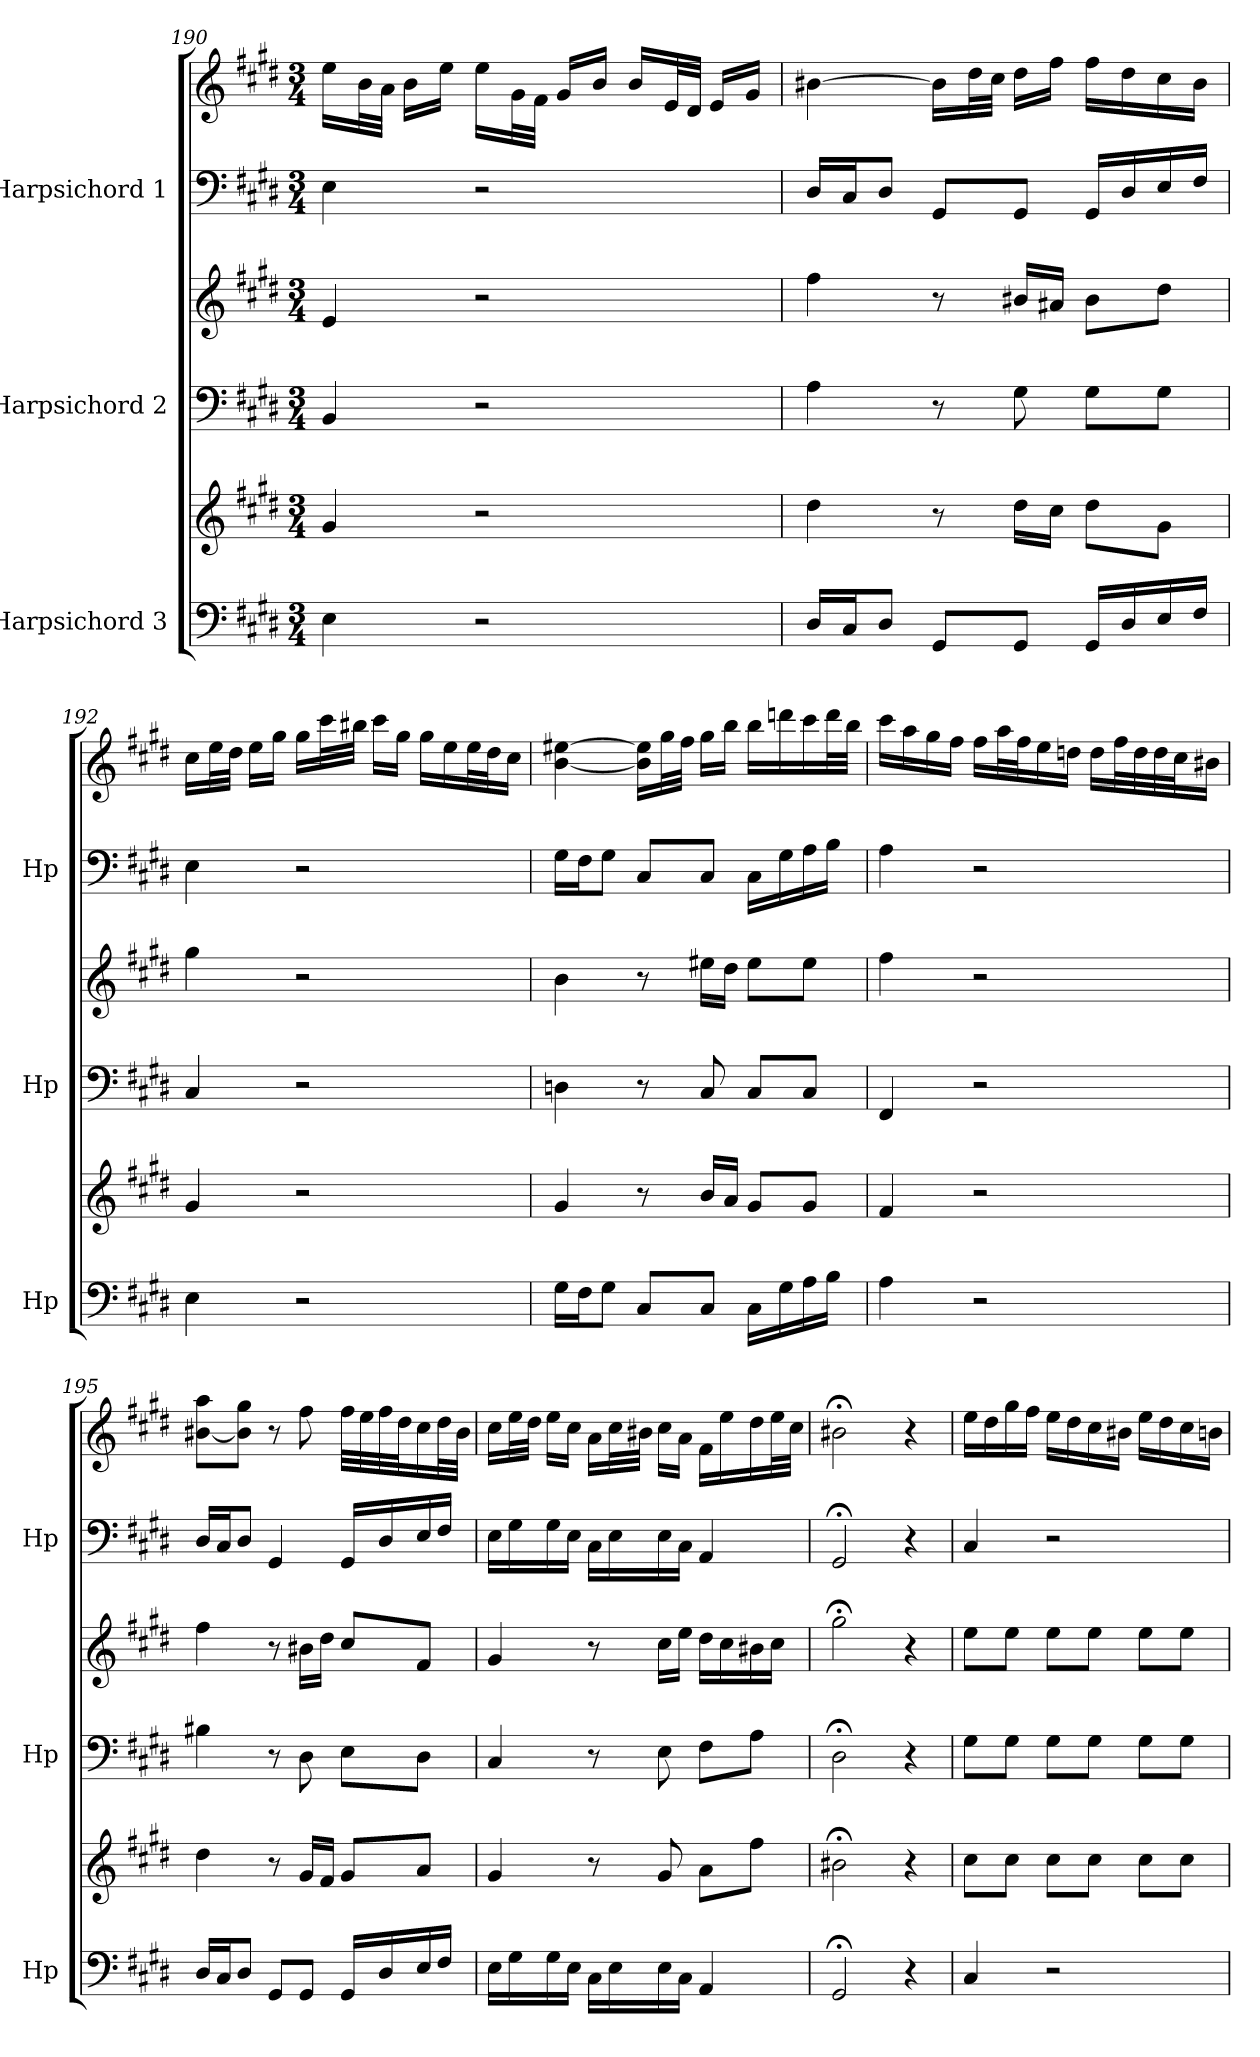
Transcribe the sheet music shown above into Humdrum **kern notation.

**kern	**kern	**kern	**kern	**kern	**kern
*part3	*part3	*part2	*part2	*part1	*part1
*staff6	*staff5	*staff4	*staff3	*staff2	*staff1
*I"Harpsichord 3	*	*I"Harpsichord 2	*	*I"Harpsichord 1	*
*I'Hp	*	*I'Hp	*	*I'Hp	*
*clefF4	*clefG2	*clefF4	*clefG2	*clefF4	*clefG2
*k[f#c#g#d#]	*k[f#c#g#d#]	*k[f#c#g#d#]	*k[f#c#g#d#]	*k[f#c#g#d#]	*k[f#c#g#d#]
*M3/4	*M3/4	*M3/4	*M3/4	*M3/4	*M3/4
=190	=190	=190	=190	=190	=190
4E\	4g#/	4BB/	4e/	4E\	16ee\LL
.	.	.	.	.	32b\L
.	.	.	.	.	32a\JJJ
.	.	.	.	.	16b\LL
.	.	.	.	.	16ee\JJ
2r	2r	2r	2r	2r	16ee\LL
.	.	.	.	.	32g#\L
.	.	.	.	.	32f#\JJJ
.	.	.	.	.	16g#/LL
.	.	.	.	.	16b/JJ
.	.	.	.	.	16b/LL
.	.	.	.	.	32e/L
.	.	.	.	.	32d#/JJJ
.	.	.	.	.	16e/LL
.	.	.	.	.	16g#/JJ
=191	=191	=191	=191	=191	=191
16D#/LL	4dd#\	4A\	4ff#\	16D#/LL	[4b#X\
16C#/J	.	.	.	16C#/J	.
8D#/J	.	.	.	8D#/J	.
8GG#/L	8r	8r	8r	8GG#/L	16b#\LL]
.	.	.	.	.	32dd#\L
.	.	.	.	.	32cc#\JJJ
8GG#/J	16dd#\LL	8G#\	16b#X/LL	8GG#/J	16dd#\LL
.	16cc#\JJ	.	16a#X/JJ	.	16ff#\JJ
16GG#/LL	8dd#\L	8G#\L	8b#\L	16GG#/LL	16ff#\LL
16D#/	.	.	.	16D#/	16dd#\
16E/	8g#\J	8G#\J	8dd#\J	16E/	16cc#\
16F#/JJ	.	.	.	16F#/JJ	16b#\JJ
!!LO:LB:g=z
=192	=192	=192	=192	=192	=192
4E\	4g#/	4C#/	4gg#\	4E\	16cc#\LL
.	.	.	.	.	32ee\L
.	.	.	.	.	32dd#\JJJ
.	.	.	.	.	16ee\LL
.	.	.	.	.	16gg#\JJ
2r	2r	2r	2r	2r	16gg#\LL
.	.	.	.	.	32ccc#\L
.	.	.	.	.	32bb#X\JJJ
.	.	.	.	.	16ccc#\LL
.	.	.	.	.	16gg#\JJ
.	.	.	.	.	16gg#\LL
.	.	.	.	.	16ee\
.	.	.	.	.	32ee\L
.	.	.	.	.	32dd#\J
.	.	.	.	.	16cc#\JJ
=193	=193	=193	=193	=193	=193
16G#\LL	4g#/	4Dn\	4b\	16G#\LL	[4b\ [4ee#X\
16F#\J	.	.	.	16F#\J	.
8G#\J	.	.	.	8G#\J	.
8C#/L	8r	8r	8r	8C#/L	16b\] 16ee#\]LL
.	.	.	.	.	32gg#\L
.	.	.	.	.	32ff#\JJJ
8C#/J	16b/LL	8C#/	16ee#X\LL	8C#/J	16gg#\LL
.	16a/JJ	.	16dd#\JJ	.	16bb\JJ
16C#\LL	8g#/L	8C#/L	8ee#\L	16C#\LL	16bb\LL
16G#\	.	.	.	16G#\	16dddn\
16A\	8g#/J	8C#/J	8ee#\J	16A\	16ccc#\
16B\JJ	.	.	.	16B\JJ	32ddd\L
.	.	.	.	.	32bb\JJJ
!!LO:PB:g=z
=194	=194	=194	=194	=194	=194
4A\	4f#/	4FF#/	4ff#\	4A\	16ccc#\LL
.	.	.	.	.	16aa\
.	.	.	.	.	16gg#\
.	.	.	.	.	16ff#\JJ
2r	2r	2r	2r	2r	16ff#\LL
.	.	.	.	.	32aa\L
.	.	.	.	.	32ff#\J
.	.	.	.	.	16ee\
.	.	.	.	.	16ddn\JJ
.	.	.	.	.	16dd\LL
.	.	.	.	.	32ff#\L
.	.	.	.	.	32dd\
.	.	.	.	.	32dd\
.	.	.	.	.	32cc#\J
.	.	.	.	.	16b#X\JJ
=195	=195	=195	=195	=195	=195
16D#/LL	4dd#\	4B#X\	4ff#\	16D#/LL	[8b#X\ 8aa\L
16C#/J	.	.	.	16C#/J	.
8D#/J	.	.	.	8D#/J	8b#\] 8gg#\J
8GG#/L	8r	8r	8r	4GG#/	8r
8GG#/J	16g#/LL	8D#\	16b#X\LL	.	8ff#\
.	16f#/JJ	.	16dd#\JJ	.	.
16GG#/LL	8g#/L	8E\L	8cc#/L	16GG#/LL	32ff#\LLL
.	.	.	.	.	32ee\
16D#/	.	.	.	16D#/	32ff#\
.	.	.	.	.	32dd#\J
16E/	8a/J	8D#\J	8f#/J	16E/	16cc#\
16F#/JJ	.	.	.	16F#/JJ	32dd#\L
.	.	.	.	.	32b#\JJJ
!!LO:LB:g=z
=196	=196	=196	=196	=196	=196
16E\LL	4g#/	4C#/	4g#/	16E\LL	16cc#\LL
16G#\	.	.	.	16G#\	32ee\L
.	.	.	.	.	32dd#\JJJ
16G#\	.	.	.	16G#\	16ee\LL
16E\JJ	.	.	.	16E\JJ	16cc#\JJ
16C#\LL	8r	8r	8r	16C#\LL	16a\LL
16E\	.	.	.	16E\	32cc#\L
.	.	.	.	.	32b#X\JJJ
16E\	8g#/	8E\	16cc#\LL	16E\	16cc#\LL
16C#\JJ	.	.	16ee\JJ	16C#\JJ	16a\JJ
4AA/	8a\L	8F#\L	16dd#\LL	4AA/	16f#\LL
.	.	.	16cc#\	.	16ee\
.	8ff#\J	8A\J	16b#X\	.	16dd#\
.	.	.	16cc#\JJ	.	32ee\L
.	.	.	.	.	32cc#\JJJ
=197	=197	=197	=197	=197	=197
2GG#;/	2b#X;<\	2D#;\	2gg#;<\	2GG#;/	2b#X;<\
4r	4r	4r	4r	4r	4r
=198	=198	=198	=198	=198	=198
4C#/	8cc#\L	8G#\L	8ee\L	4C#/	16ee\LL
.	.	.	.	.	16dd#\
.	8cc#\J	8G#\J	8ee\J	.	16gg#\
.	.	.	.	.	16ff#\JJ
2r	8cc#\L	8G#\L	8ee\L	2r	16ee\LL
.	.	.	.	.	16dd#\
.	8cc#\J	8G#\J	8ee\J	.	16cc#\
.	.	.	.	.	16b#X\JJ
.	8cc#\L	8G#\L	8ee\L	.	16ee\LL
.	.	.	.	.	16dd#\
.	8cc#\J	8G#\J	8ee\J	.	16cc#\
.	.	.	.	.	16bn\JJ
=	=	=	=	=	=
*-	*-	*-	*-	*-	*-
